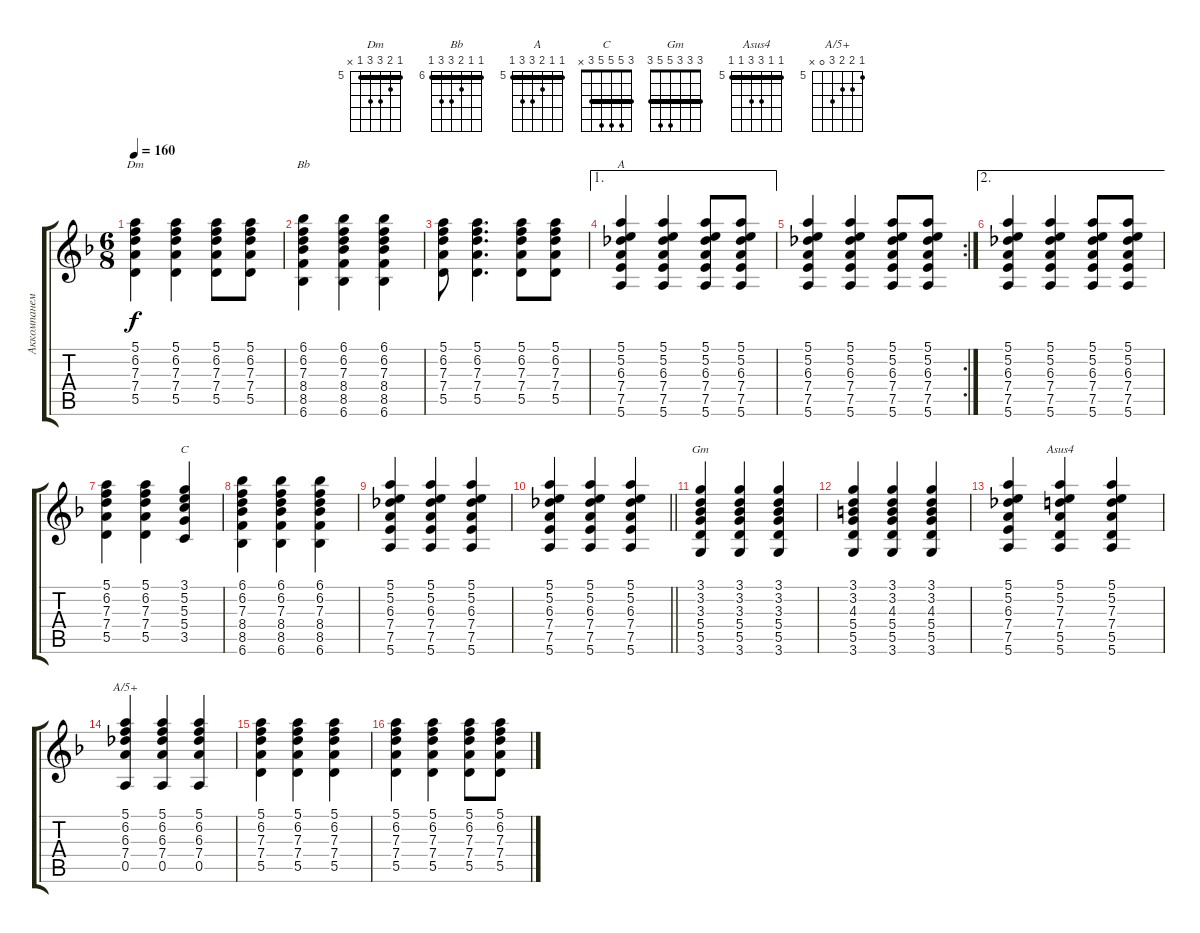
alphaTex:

\track ("Аккомпанемент " "Аккомпанем") {instrument acousticguitarsteel}
\staff {score tabs}
\tuning (E4 B3 G3 D3 A2 E2) {hide}
\chord ("Dm" 5 6 7 7 5 x) {firstfret 5 barre 5}
\chord ("Bb" 6 6 7 8 8 6) {firstfret 6 barre 6}
\chord ("A" 5 5 6 7 7 5) {firstfret 5 barre 5}
\chord ("C" 3 5 5 5 3 x) {barre 3}
\chord ("Gm" 3 3 3 5 5 3) {barre 3}
\chord ("Asus4" 5 5 7 7 5 5) {firstfret 5 barre 5}
\chord ("A/5+" 5 6 6 7 0 x) {firstfret 5}
\ts (6 8)
\tempo 160
\clef g2
\ks dminor
(5.1 6.2 7.3 7.4 5.5).4{ch "Dm" dy f} (5.1 6.2 7.3 7.4 5.5).4 (5.1 6.2 7.3 7.4 5.5).8 (5.1 6.2 7.3 7.4 5.5).8 |
(6.1 6.2 7.3 8.4 8.5 6.6).4{ch "Bb"} (6.1 6.2 7.3 8.4 8.5 6.6).4 (6.1 6.2 7.3 8.4 8.5 6.6).4 |
(5.1 6.2 7.3 7.4 5.5).8 (5.1 6.2 7.3 7.4 5.5).4{d} (5.1 6.2 7.3 7.4 5.5).8 (5.1 6.2 7.3 7.4 5.5).8 |
\ae 1
(5.1 5.2 6.3 7.4 7.5 5.6).4{ch "A"} (5.1 5.2 6.3 7.4 7.5 5.6).4 (5.1 5.2 6.3 7.4 7.5 5.6).8 (5.1 5.2 6.3 7.4 7.5 5.6).8 |
\rc 2
(5.1 5.2 6.3 7.4 7.5 5.6).4 (5.1 5.2 6.3 7.4 7.5 5.6).4 (5.1 5.2 6.3 7.4 7.5 5.6).8 (5.1 5.2 6.3 7.4 7.5 5.6).8 |
\ae 2
(5.1 5.2 6.3 7.4 7.5 5.6).4 (5.1 5.2 6.3 7.4 7.5 5.6).4 (5.1 5.2 6.3 7.4 7.5 5.6).8 (5.1 5.2 6.3 7.4 7.5 5.6).8 |
(5.1 6.2 7.3 7.4 5.5).4 (5.1 6.2 7.3 7.4 5.5).4 (3.1 5.2 5.3 5.4 3.5).4{ch "C"} |
(6.1 6.2 7.3 8.4 8.5 6.6).4 (6.1 6.2 7.3 8.4 8.5 6.6).4 (6.1 6.2 7.3 8.4 8.5 6.6).4 |
(5.1 5.2 6.3 7.4 7.5 5.6).4 (5.1 5.2 6.3 7.4 7.5 5.6).4 (5.1 5.2 6.3 7.4 7.5 5.6).4 |
\barLineRight lightlight
(5.1 5.2 6.3 7.4 7.5 5.6).4 (5.1 5.2 6.3 7.4 7.5 5.6).4 (5.1 5.2 6.3 7.4 7.5 5.6).4 |
(3.1 3.2 3.3 5.4 5.5 3.6).4{ch "Gm"} (3.1 3.2 3.3 5.4 5.5 3.6).4 (3.1 3.2 3.3 5.4 5.5 3.6).4 |
(3.1 3.2 4.3 5.4 5.5 3.6).4 (3.1 3.2 4.3 5.4 5.5 3.6).4 (3.1 3.2 4.3 5.4 5.5 3.6).4 |
(5.1 5.2 6.3 7.4 7.5 5.6).4 (5.1 5.2 7.3 7.4 5.5 5.6).4{ch "Asus4"} (5.1 5.2 7.3 7.4 5.5 5.6).4 |
(5.1 6.2 6.3 7.4 0.5).4{ch "A/5+"} (5.1 6.2 6.3 7.4 0.5).4 (5.1 6.2 6.3 7.4 0.5).4 |
(5.1 6.2 7.3 7.4 5.5).4 (5.1 6.2 7.3 7.4 5.5).4 (5.1 6.2 7.3 7.4 5.5).4 |
(5.1 6.2 7.3 7.4 5.5).4 (5.1 6.2 7.3 7.4 5.5).4 (5.1 6.2 7.3 7.4 5.5).8 (5.1 6.2 7.3 7.4 5.5).8
